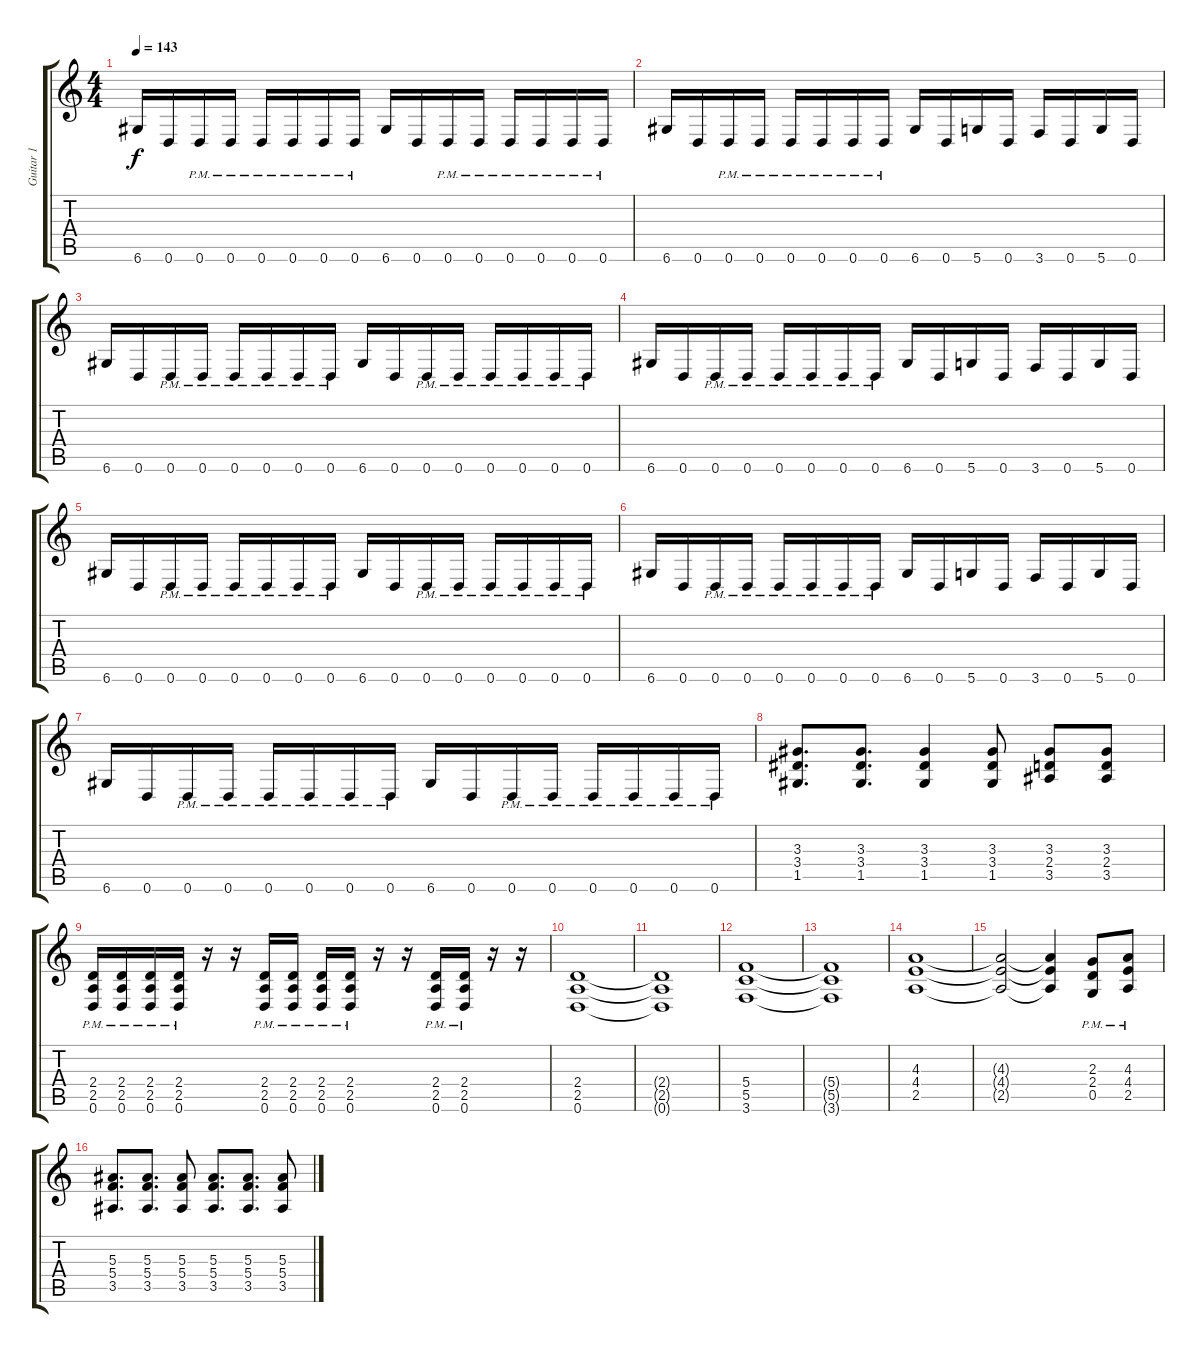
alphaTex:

\track ("Guitar 1" "Guitar 1") {instrument distortionguitar}
\staff {score tabs}
\tuning (D4 A3 F3 C3 G2 D2) {hide}
\ts (4 4)
\tempo 143
\clef g2
\ks c
6.6.16{dy f} 0.6.16 0.6{pm}.16 0.6{pm}.16 0.6{pm}.16 0.6{pm}.16 0.6{pm}.16 0.6{pm}.16 6.6.16 0.6.16 0.6{pm}.16 0.6{pm}.16 0.6{pm}.16 0.6{pm}.16 0.6{pm}.16 0.6{pm}.16 |
6.6.16 0.6.16 0.6{pm}.16 0.6{pm}.16 0.6{pm}.16 0.6{pm}.16 0.6{pm}.16 0.6{pm}.16 6.6.16 0.6.16 5.6.16 0.6.16 3.6.16 0.6.16 5.6.16 0.6.16 |
6.6.16 0.6.16 0.6{pm}.16 0.6{pm}.16 0.6{pm}.16 0.6{pm}.16 0.6{pm}.16 0.6{pm}.16 6.6.16 0.6.16 0.6{pm}.16 0.6{pm}.16 0.6{pm}.16 0.6{pm}.16 0.6{pm}.16 0.6{pm}.16 |
6.6.16 0.6.16 0.6{pm}.16 0.6{pm}.16 0.6{pm}.16 0.6{pm}.16 0.6{pm}.16 0.6{pm}.16 6.6.16 0.6.16 5.6.16 0.6.16 3.6.16 0.6.16 5.6.16 0.6.16 |
6.6.16 0.6.16 0.6{pm}.16 0.6{pm}.16 0.6{pm}.16 0.6{pm}.16 0.6{pm}.16 0.6{pm}.16 6.6.16 0.6.16 0.6{pm}.16 0.6{pm}.16 0.6{pm}.16 0.6{pm}.16 0.6{pm}.16 0.6{pm}.16 |
6.6.16 0.6.16 0.6{pm}.16 0.6{pm}.16 0.6{pm}.16 0.6{pm}.16 0.6{pm}.16 0.6{pm}.16 6.6.16 0.6.16 5.6.16 0.6.16 3.6.16 0.6.16 5.6.16 0.6.16 |
6.6.16 0.6.16 0.6{pm}.16 0.6{pm}.16 0.6{pm}.16 0.6{pm}.16 0.6{pm}.16 0.6{pm}.16 6.6.16 0.6.16 0.6{pm}.16 0.6{pm}.16 0.6{pm}.16 0.6{pm}.16 0.6{pm}.16 0.6{pm}.16 |
(3.3 3.4 1.5).8{d} (3.3 3.4 1.5).8{d} (3.3 3.4 1.5).4 (3.3 3.4 1.5).8 (3.3 2.4 3.5).8 (3.3 2.4 3.5).8 |
(2.4{pm} 2.5{pm} 0.6{pm}).16 (2.4{pm} 2.5{pm} 0.6{pm}).16 (2.4{pm} 2.5{pm} 0.6{pm}).16 (2.4{pm} 2.5{pm} 0.6{pm}).16 r.16 r.16 (2.4{pm} 2.5{pm} 0.6{pm}).16 (2.4{pm} 2.5{pm} 0.6{pm}).16 (2.4{pm} 2.5{pm} 0.6{pm}).16 (2.4{pm} 2.5{pm} 0.6{pm}).16 r.16 r.16 (2.4{pm} 2.5{pm} 0.6{pm}).16 (2.4{pm} 2.5{pm} 0.6{pm}).16 r.16 r.16 |
(2.4 2.5 0.6).1 |
(2.4{t} 2.5{t} 0.6{t}).1 |
(5.4 5.5 3.6).1 |
(5.4{t} 5.5{t} 3.6{t}).1 |
(4.3 4.4 2.5).1 |
(4.3{t} 4.4{t} 2.5{t}).2 (4.3{t} 4.4{t} 2.5{t}).4 (2.3{pm} 2.4{pm} 0.5{pm}).8 (4.3{pm} 4.4{pm} 2.5{pm}).8 |
(5.3 5.4 3.5).8{d} (5.3 5.4 3.5).8{d} (5.3 5.4 3.5).8 (5.3 5.4 3.5).8{d} (5.3 5.4 3.5).8{d} (5.3 5.4 3.5).8
